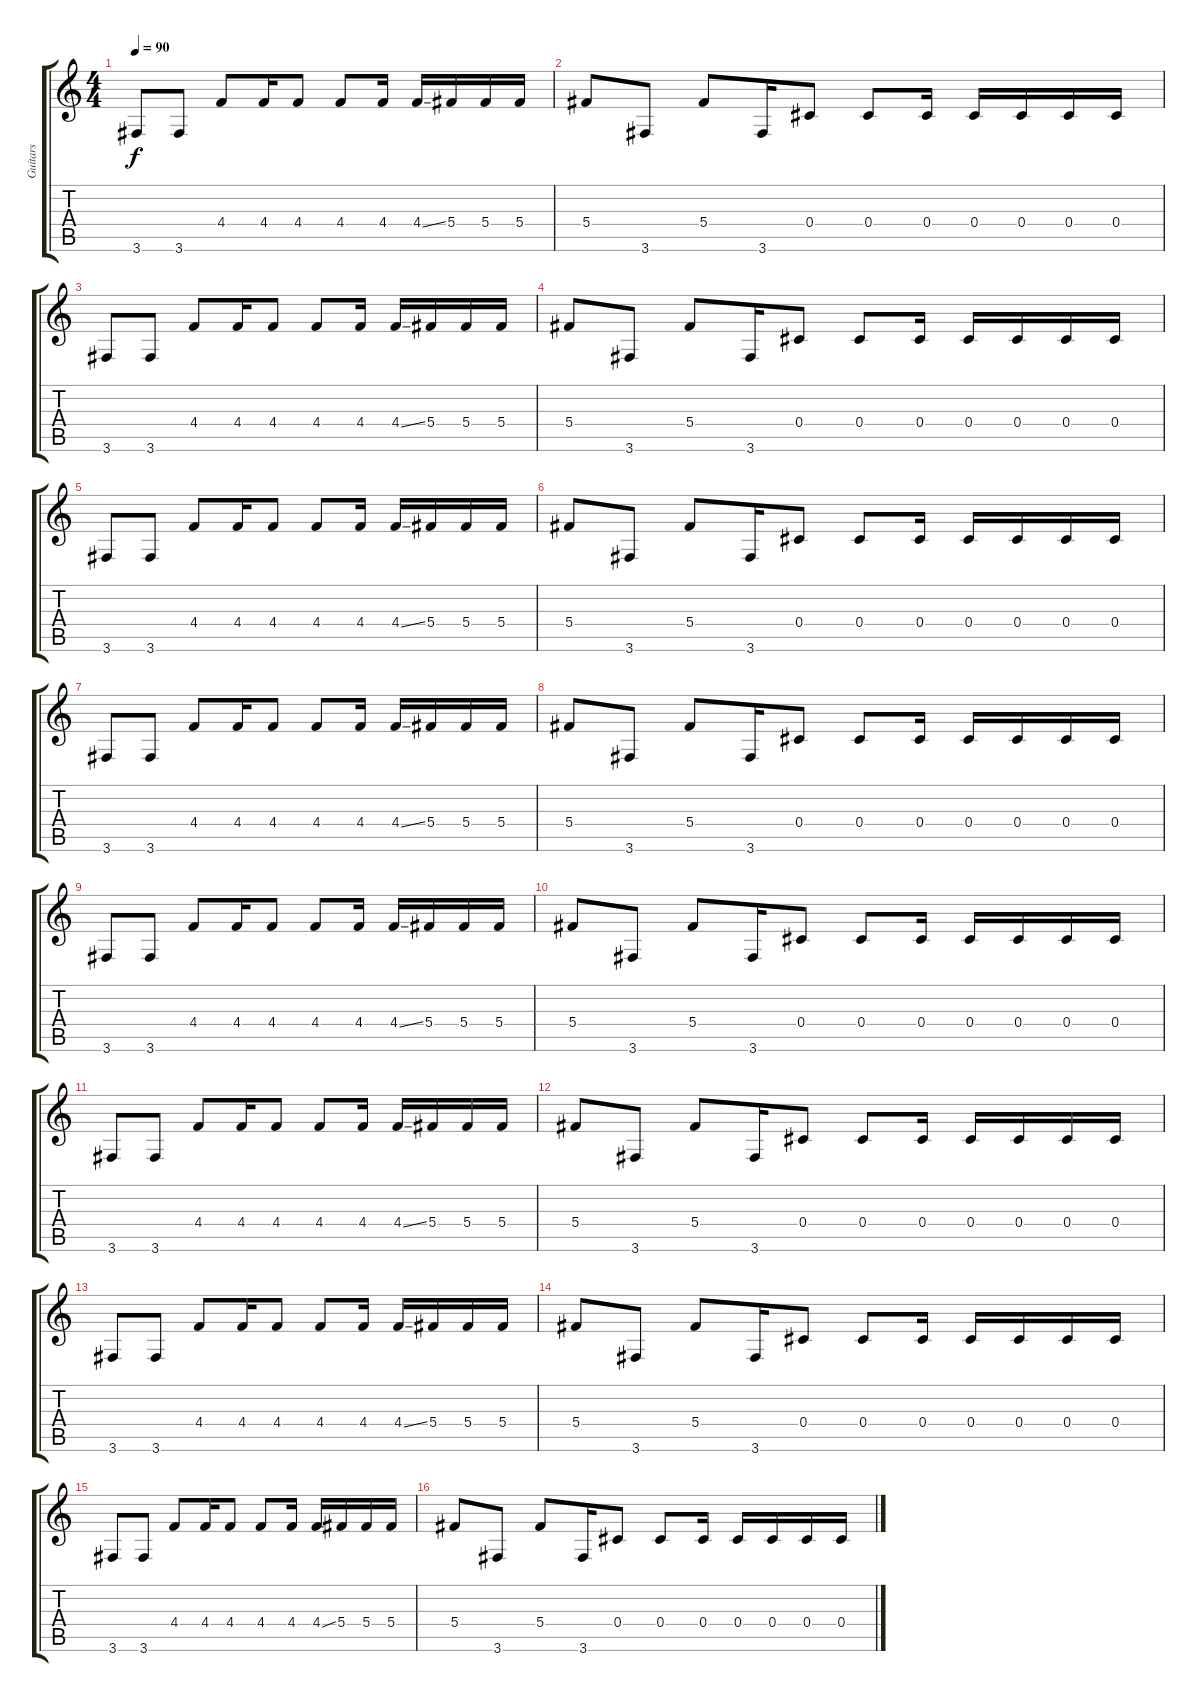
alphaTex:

\track ("Guitars" "Guitars") {instrument distortionguitar}
\staff {score tabs}
\tuning (Eb4 Bb3 Gb3 Db3 Ab2 Eb2) {hide}
\ts (4 4)
\tempo 90
\clef g2
\ks c
3.6.8{dy f instrument distortionguitar} 3.6.8 4.4.8 4.4.16 4.4.8 4.4.8 4.4.16 4.4{ss}.16 5.4.16 5.4.16 5.4.16 |
5.4.8 3.6.8 5.4.8 3.6.16 0.4.8 0.4.8 0.4.16 0.4.16 0.4.16 0.4.16 0.4.16 |
3.6.8 3.6.8 4.4.8 4.4.16 4.4.8 4.4.8 4.4.16 4.4{ss}.16 5.4.16 5.4.16 5.4.16 |
5.4.8 3.6.8 5.4.8 3.6.16 0.4.8 0.4.8 0.4.16 0.4.16 0.4.16 0.4.16 0.4.16 |
3.6.8 3.6.8 4.4.8 4.4.16 4.4.8 4.4.8 4.4.16 4.4{ss}.16 5.4.16 5.4.16 5.4.16 |
5.4.8 3.6.8 5.4.8 3.6.16 0.4.8 0.4.8 0.4.16 0.4.16 0.4.16 0.4.16 0.4.16 |
3.6.8 3.6.8 4.4.8 4.4.16 4.4.8 4.4.8 4.4.16 4.4{ss}.16 5.4.16 5.4.16 5.4.16 |
5.4.8 3.6.8 5.4.8 3.6.16 0.4.8 0.4.8 0.4.16 0.4.16 0.4.16 0.4.16 0.4.16 |
3.6.8 3.6.8 4.4.8 4.4.16 4.4.8 4.4.8 4.4.16 4.4{ss}.16 5.4.16 5.4.16 5.4.16 |
5.4.8 3.6.8 5.4.8 3.6.16 0.4.8 0.4.8 0.4.16 0.4.16 0.4.16 0.4.16 0.4.16 |
3.6.8 3.6.8 4.4.8 4.4.16 4.4.8 4.4.8 4.4.16 4.4{ss}.16 5.4.16 5.4.16 5.4.16 |
5.4.8 3.6.8 5.4.8 3.6.16 0.4.8 0.4.8 0.4.16 0.4.16 0.4.16 0.4.16 0.4.16 |
3.6.8 3.6.8 4.4.8 4.4.16 4.4.8 4.4.8 4.4.16 4.4{ss}.16 5.4.16 5.4.16 5.4.16 |
5.4.8 3.6.8 5.4.8 3.6.16 0.4.8 0.4.8 0.4.16 0.4.16 0.4.16 0.4.16 0.4.16 |
3.6.8 3.6.8 4.4.8 4.4.16 4.4.8 4.4.8 4.4.16 4.4{ss}.16 5.4.16 5.4.16 5.4.16 |
5.4.8 3.6.8 5.4.8 3.6.16 0.4.8 0.4.8 0.4.16 0.4.16 0.4.16 0.4.16 0.4.16
